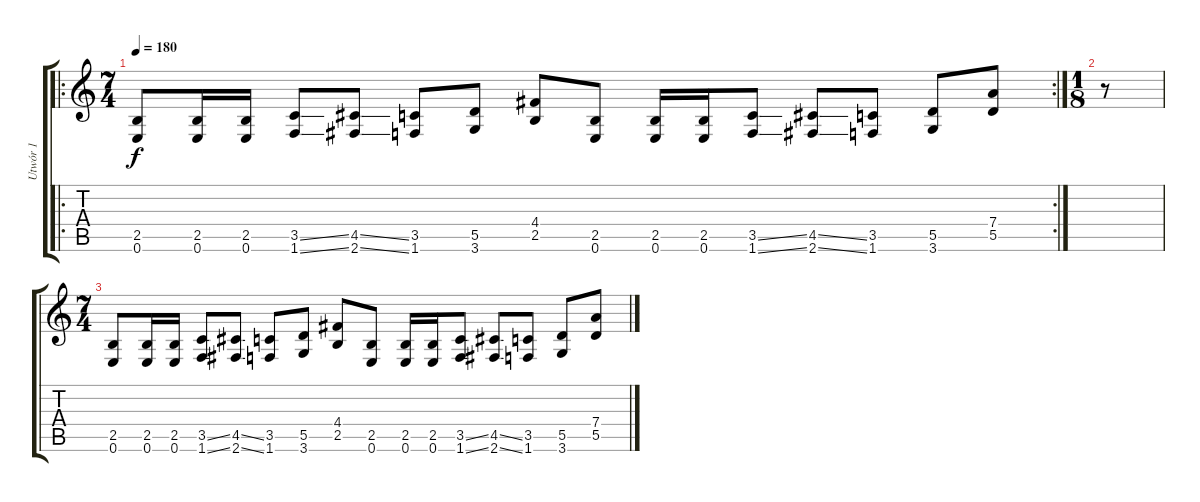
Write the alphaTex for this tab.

\track ("Utwór 1" "Utwór 1") {instrument distortionguitar}
\staff {score tabs}
\tuning (E4 B3 G3 D3 A2 E2) {hide}
\ro
\rc 2
\ts (7 4)
\tempo 180
\clef g2
\ks c
(2.5 0.6).8{dy f} (2.5 0.6).16 (2.5 0.6).16 (3.5{ss} 1.6{ss}).8 (4.5{ss} 2.6{ss}).8 (3.5 1.6).8 (5.5 3.6).8 (4.4 2.5).8 (2.5 0.6).8 (2.5 0.6).16 (2.5 0.6).16 (3.5{ss} 1.6{ss}).8 (4.5{ss} 2.6{ss}).8 (3.5 1.6).8 (5.5 3.6).8 (7.4 5.5).8 |
\ts (1 8)
r.8 |
\ts (7 4)
(2.5 0.6).8 (2.5 0.6).16 (2.5 0.6).16 (3.5{ss} 1.6{ss}).8 (4.5{ss} 2.6{ss}).8 (3.5 1.6).8 (5.5 3.6).8 (4.4 2.5).8 (2.5 0.6).8 (2.5 0.6).16 (2.5 0.6).16 (3.5{ss} 1.6{ss}).8 (4.5{ss} 2.6{ss}).8 (3.5 1.6).8 (5.5 3.6).8 (7.4 5.5).8
